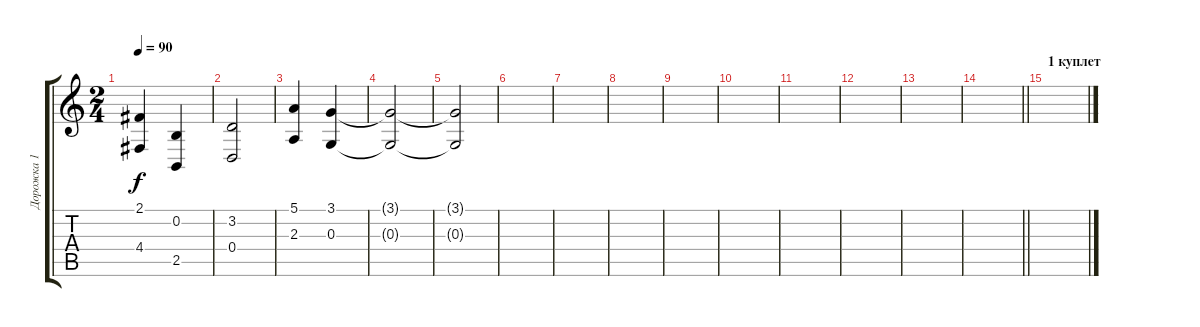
\track ("Дорожка 1" "Дорожка 1") {instrument pad4choir}
\staff {score tabs}
\tuning (E4 B3 G3 D3 A2 E2) {hide}
\ts (2 4)
\tempo 90
\clef g2
\ks c
(2.1 4.4).4{dy f} (0.2 2.5).4 |
(3.2 0.4).2 |
(5.1 2.3).4 (3.1 0.3).4 |
(3.1{t} 0.3{t}).2 |
(3.1{t} 0.3{t}).2 |
|
|
|
|
|
|
|
|
\barLineRight lightlight
|
\section ("" "1 куплет")
